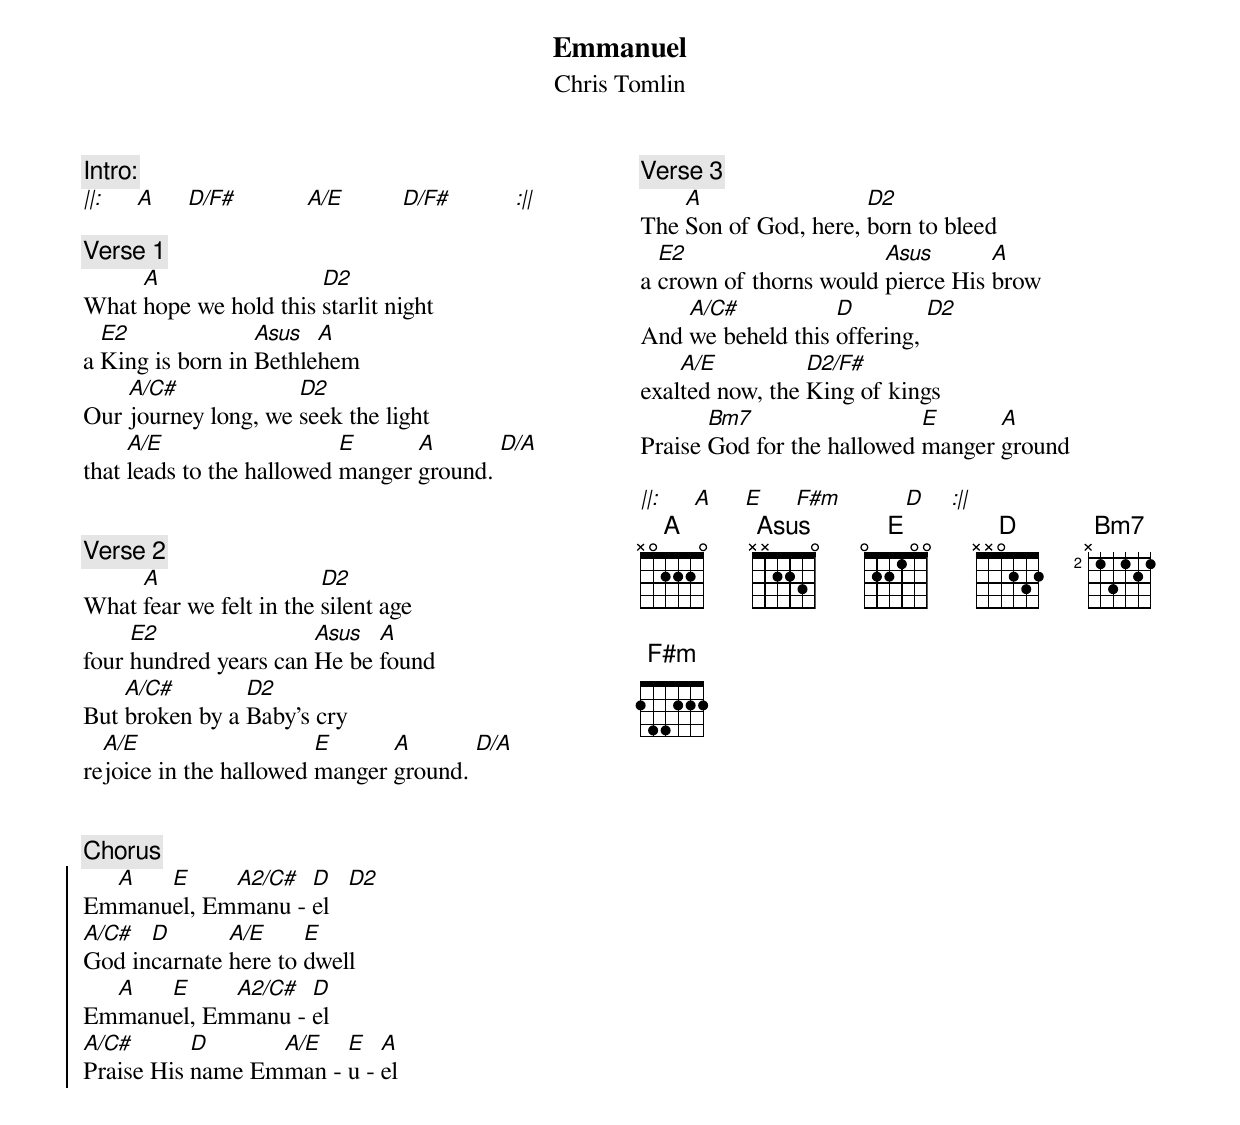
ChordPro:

{t:Emmanuel}
{st:Chris Tomlin}
{columns: 2}

{c:Intro:}
[||:]     [A]     [D/F#]           [A/E]         [D/F#]          [:||]

{c:Verse 1}
What [A]hope we hold this [D2]starlit night
a [E2]King is born in [Asus]Bethle[A]hem
Our [A/C#]journey long, we [D2]seek the light
that [A/E]leads to the hallowed [E]manger [A]ground. [D/A]


{c:Verse 2}
What [A]fear we felt in the [D2]silent age
four [E2]hundred years can [Asus]He be [A]found
But [A/C#]broken by a [D2]Baby's cry
re[A/E]joice in the hallowed [E]manger [A]ground. [D/A]


{c:Chorus}
{soc}
Em[A]manu[E]el, Em[A2/C#]manu - [D]el   [D2]
[A/C#]God in[D]carnate [A/E]here to [E]dwell
Em[A]manu[E]el, Em[A2/C#]manu - [D]el
[A/C#]Praise His [D]name Em[A/E]man - [E]u - [A]el
{eoc}

{colb}
{c:Verse 3}
The [A]Son of God, here, [D2]born to bleed
a [E2]crown of thorns would [Asus]pierce His [A]brow
And [A/C#]we beheld this [D]offering, [D2]
exal[A/E]ted now, the [D2/F#]King of kings
Praise [Bm7]God for the hallowed [E]manger [A]ground

[||:]     [A]     [E]     [F#m]          [D]    [:||]
